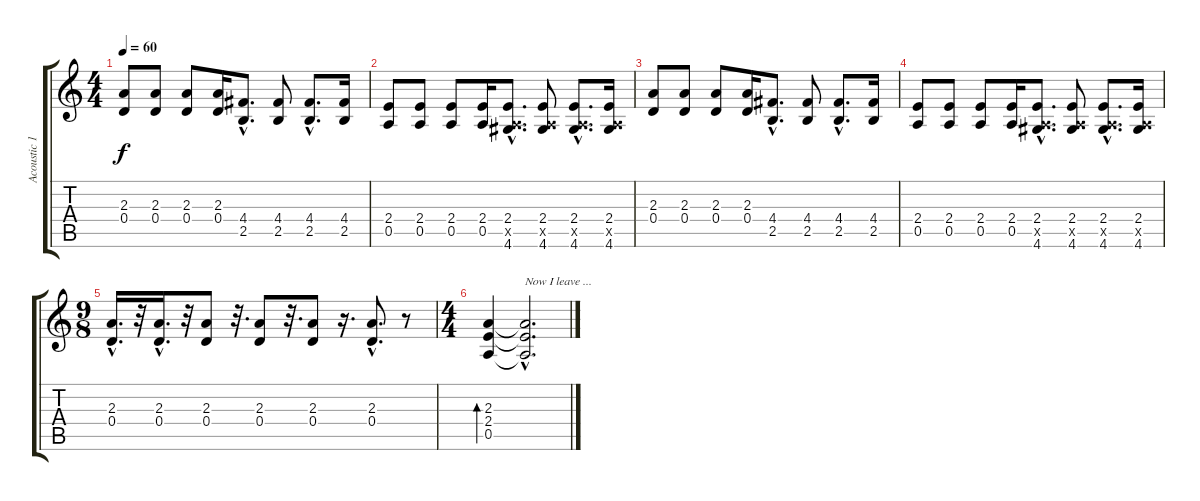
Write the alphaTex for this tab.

\track ("Acoustic 1" "Acoustic 1") {instrument acousticguitarsteel}
\staff {score tabs}
\tuning (E4 B3 G3 D3 A2 E2) {hide}
\ts (4 4)
\tempo 60
\clef g2
\ks c
(2.3 0.4).8{dy f} (2.3 0.4).8 (2.3 0.4).8 (2.3 0.4).16 (4.4{hac} 2.5{hac}).8{d} (4.4 2.5).8 (4.4{hac} 2.5{hac}).8{d} (4.4 2.5).16 |
(2.4 0.5).8 (2.4 0.5).8 (2.4 0.5).8 (2.4 0.5).16 (2.4{hac} 0.5{hac x} 4.6{hac}).8{d} (2.4 0.5{x} 4.6).8 (2.4{hac} 0.5{hac x} 4.6{hac}).8{d} (2.4 0.5{x} 4.6).16 |
(2.3 0.4).8 (2.3 0.4).8 (2.3 0.4).8 (2.3 0.4).16 (4.4{hac} 2.5{hac}).8{d} (4.4 2.5).8 (4.4{hac} 2.5{hac}).8{d} (4.4 2.5).16 |
(2.4 0.5).8 (2.4 0.5).8 (2.4 0.5).8 (2.4 0.5).16 (2.4{hac} 0.5{hac x} 4.6{hac}).8{d} (2.4 0.5{x} 4.6).8 (2.4{hac} 0.5{hac x} 4.6{hac}).8{d} (2.4 0.5{x} 4.6).16 |
\ts (9 8)
(2.3{hac} 0.4{hac}).16{d} r.32 (2.3{hac} 0.4{hac}).16{d} r.32 (2.3 0.4).8 r.32{d} (2.3 0.4).8 r.32{d} (2.3 0.4).8 r.16{d} (2.3{hac} 0.4{hac}).8{d} r.8 |
\ts (4 4)
(2.3 2.4 0.5).4{bd 480} (2.3{hac t} 2.4{hac t} 0.5{hac t}).2{d txt "Now I leave ..."}
